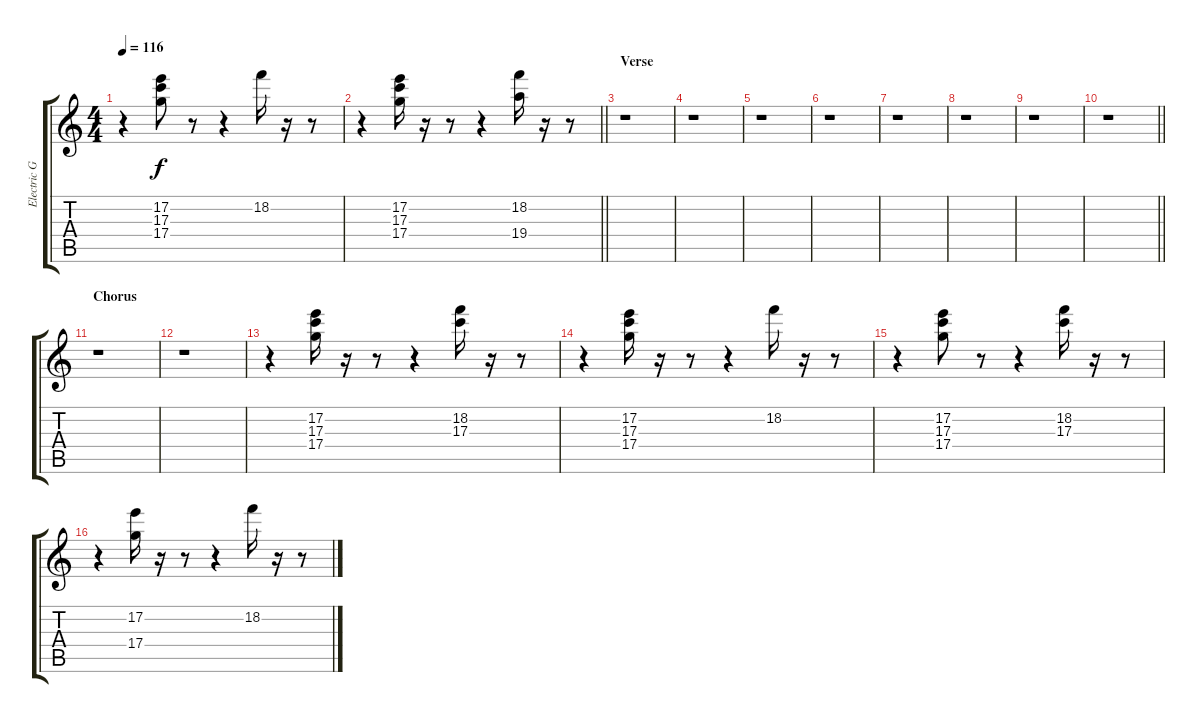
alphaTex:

\track ("Electric Guitar (clean)" "Electric G") {instrument electricguitarclean}
\staff {score tabs}
\tuning (E4 B3 G3 D3 A2 E2) {hide}
\ts (4 4)
\tempo 116
\clef g2
\ks c
r.4{dy f} (17.2 17.3 17.4).8 r.8 r.4 18.2.16 r.16 r.8 |
\barLineRight lightlight
r.4 (17.2 17.3 17.4).16 r.16 r.8 r.4 (18.2 19.4).16 r.16 r.8 |
\section ("" "Verse")
r.1 |
r.1 |
r.1 |
r.1 |
r.1 |
r.1 |
r.1 |
\barLineRight lightlight
r.1 |
\section ("" "Chorus")
r.1 |
r.1 |
r.4 (17.2 17.3 17.4).16 r.16 r.8 r.4 (18.2 17.3).16 r.16 r.8 |
r.4 (17.2 17.3 17.4).16 r.16 r.8 r.4 18.2.16 r.16 r.8 |
r.4 (17.2 17.3 17.4).8 r.8 r.4 (18.2 17.3).16 r.16 r.8 |
r.4 (17.2 17.4).16 r.16 r.8 r.4 18.2.16 r.16 r.8
